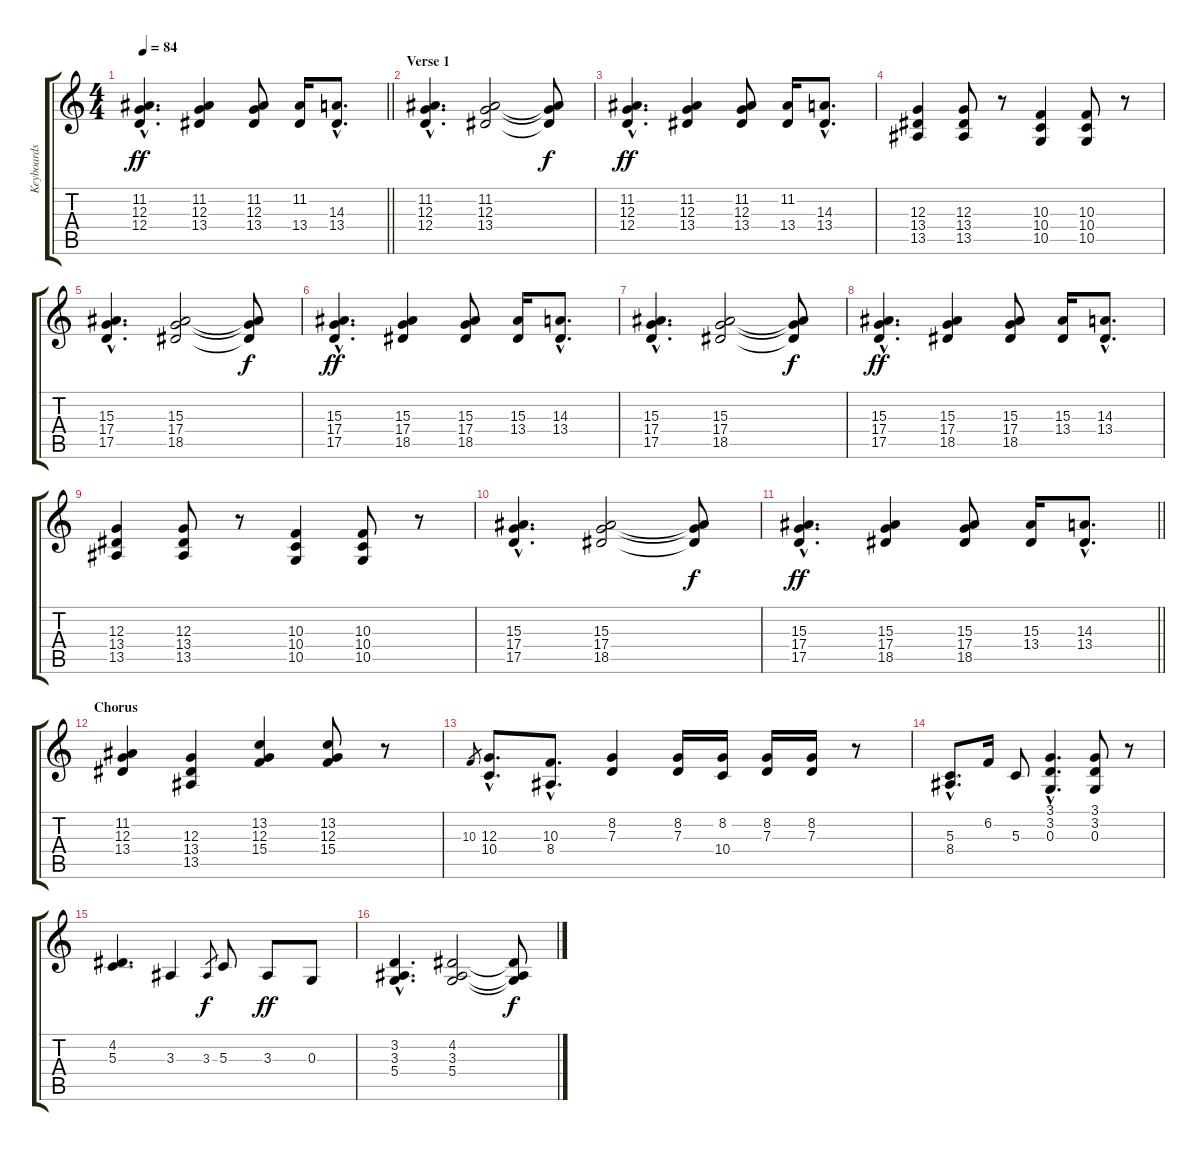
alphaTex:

\track ("Keyboards R. (Ian Anderson)" "Keyboards ") {instrument pad7halo}
\staff {score tabs}
\tuning (E4 B3 G3 D3 A2 E2) {hide}
\ts (4 4)
\tempo 84
\clef g2
\barLineRight lightlight
\ks c
(11.2{hac} 12.3{hac} 12.4{hac}).4{d dy ff} (11.2 12.3 13.4).4 (11.2 12.3 13.4).8 (11.2 13.4).16 (14.3{hac} 13.4{hac}).8{d} |
\section ("" "Verse 1")
(11.2{hac} 12.3{hac} 12.4{hac}).4{d} (11.2 12.3 13.4).2 (11.2{t} 12.3{t} 13.4{t}).8{dy f} |
(11.2{hac} 12.3{hac} 12.4{hac}).4{d dy ff} (11.2 12.3 13.4).4 (11.2 12.3 13.4).8 (11.2 13.4).16 (14.3{hac} 13.4{hac}).8{d} |
(12.3 13.4 13.5).4 (12.3 13.4 13.5).8 r.8 (10.3 10.4 10.5).4 (10.3 10.4 10.5).8 r.8 |
(15.3{hac} 17.4{hac} 17.5{hac}).4{d} (15.3 17.4 18.5).2 (15.3{t} 17.4{t} 18.5{t}).8{dy f} |
(15.3{hac} 17.4{hac} 17.5{hac}).4{d dy ff} (15.3 17.4 18.5).4 (15.3 17.4 18.5).8 (15.3 13.4).16 (14.3{hac} 13.4{hac}).8{d} |
(15.3{hac} 17.4{hac} 17.5{hac}).4{d} (15.3 17.4 18.5).2 (15.3{t} 17.4{t} 18.5{t}).8{dy f} |
(15.3{hac} 17.4{hac} 17.5{hac}).4{d dy ff} (15.3 17.4 18.5).4 (15.3 17.4 18.5).8 (15.3 13.4).16 (14.3{hac} 13.4{hac}).8{d} |
(12.3 13.4 13.5).4 (12.3 13.4 13.5).8 r.8 (10.3 10.4 10.5).4 (10.3 10.4 10.5).8 r.8 |
(15.3{hac} 17.4{hac} 17.5{hac}).4{d} (15.3 17.4 18.5).2 (15.3{t} 17.4{t} 18.5{t}).8{dy f} |
\barLineRight lightlight
(15.3{hac} 17.4{hac} 17.5{hac}).4{d dy ff} (15.3 17.4 18.5).4 (15.3 17.4 18.5).8 (15.3 13.4).16 (14.3{hac} 13.4{hac}).8{d} |
\section ("" "Chorus")
(11.2 12.3 13.4).4 (12.3 13.4 13.5).4 (13.2 12.3 15.4).4 (13.2 12.3 15.4).8 r.8 |
10.3.8{gr} (12.3{hac} 10.4{hac}).8{d} (10.3{hac} 8.4{hac}).8{d} (8.2 7.3).4 (8.2 7.3).16 (8.2 10.4).16 (8.2 7.3).16 (8.2 7.3).16 r.8 |
(5.3{hac} 8.4{hac}).8{d} 6.2.16 5.3.8 (3.1{hac} 3.2{hac} 0.3{hac}).4{d} (3.1 3.2 0.3).8 r.8 |
(4.2 5.3).4{d} 3.3.4 3.3.8{gr dy f} 5.3.8 3.3.8{dy ff} 0.3.8 |
(3.2{hac} 3.3{hac} 5.4{hac}).4{d} (4.2 3.3 5.4).2 (4.2{t} 3.3{t} 5.4{t}).8{dy f}
